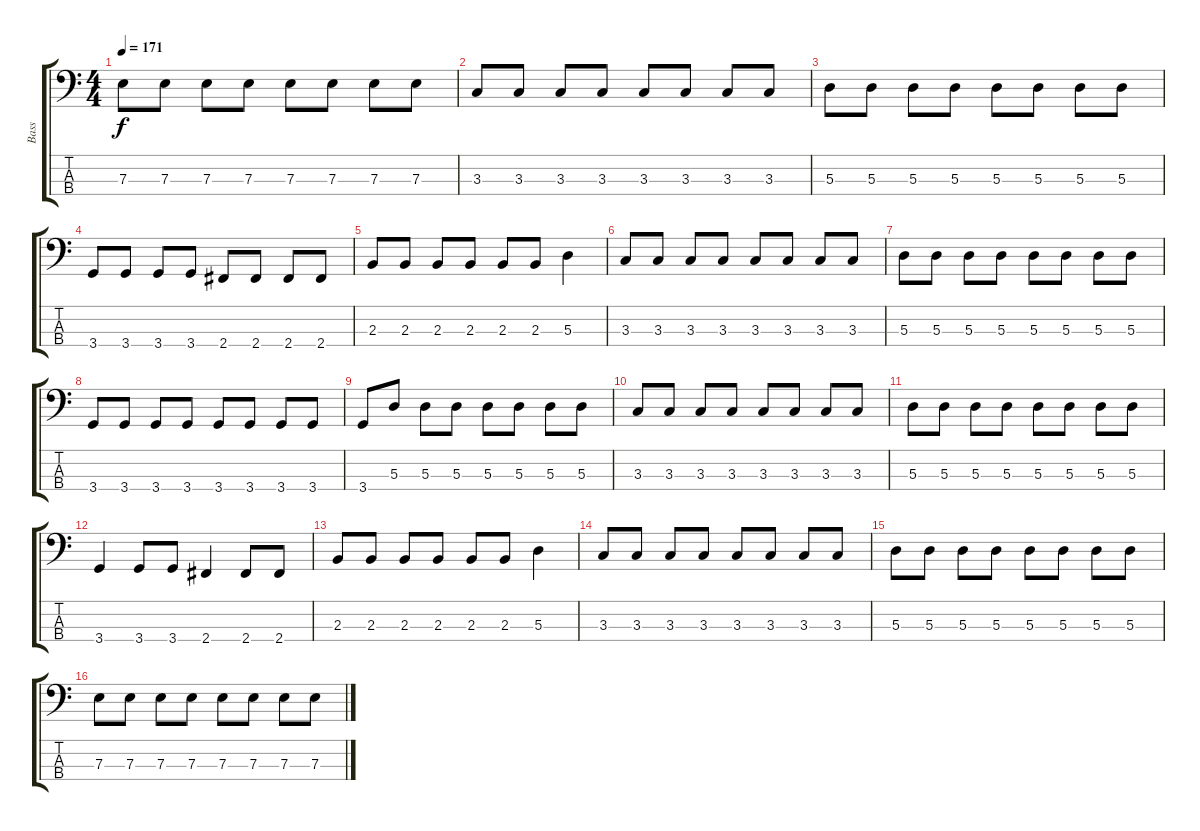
\track ("Bass" "Bass") {instrument electricbasspick}
\staff {score tabs}
\tuning (G2 D2 A1 E1) {hide}
\ts (4 4)
\tempo 171
\clef f4
\ks c
7.3.8{dy f} 7.3.8 7.3.8 7.3.8 7.3.8 7.3.8 7.3.8 7.3.8 |
3.3.8 3.3.8 3.3.8 3.3.8 3.3.8 3.3.8 3.3.8 3.3.8 |
5.3.8 5.3.8 5.3.8 5.3.8 5.3.8 5.3.8 5.3.8 5.3.8 |
3.4.8 3.4.8 3.4.8 3.4.8 2.4.8 2.4.8 2.4.8 2.4.8 |
2.3.8 2.3.8 2.3.8 2.3.8 2.3.8 2.3.8 5.3.4 |
3.3.8 3.3.8 3.3.8 3.3.8 3.3.8 3.3.8 3.3.8 3.3.8 |
5.3.8 5.3.8 5.3.8 5.3.8 5.3.8 5.3.8 5.3.8 5.3.8 |
3.4.8 3.4.8 3.4.8 3.4.8 3.4.8 3.4.8 3.4.8 3.4.8 |
3.4.8 5.3.8 5.3.8 5.3.8 5.3.8 5.3.8 5.3.8 5.3.8 |
3.3.8 3.3.8 3.3.8 3.3.8 3.3.8 3.3.8 3.3.8 3.3.8 |
5.3.8 5.3.8 5.3.8 5.3.8 5.3.8 5.3.8 5.3.8 5.3.8 |
3.4.4 3.4.8 3.4.8 2.4.4 2.4.8 2.4.8 |
2.3.8 2.3.8 2.3.8 2.3.8 2.3.8 2.3.8 5.3.4 |
3.3.8 3.3.8 3.3.8 3.3.8 3.3.8 3.3.8 3.3.8 3.3.8 |
5.3.8 5.3.8 5.3.8 5.3.8 5.3.8 5.3.8 5.3.8 5.3.8 |
7.3.8 7.3.8 7.3.8 7.3.8 7.3.8 7.3.8 7.3.8 7.3.8
